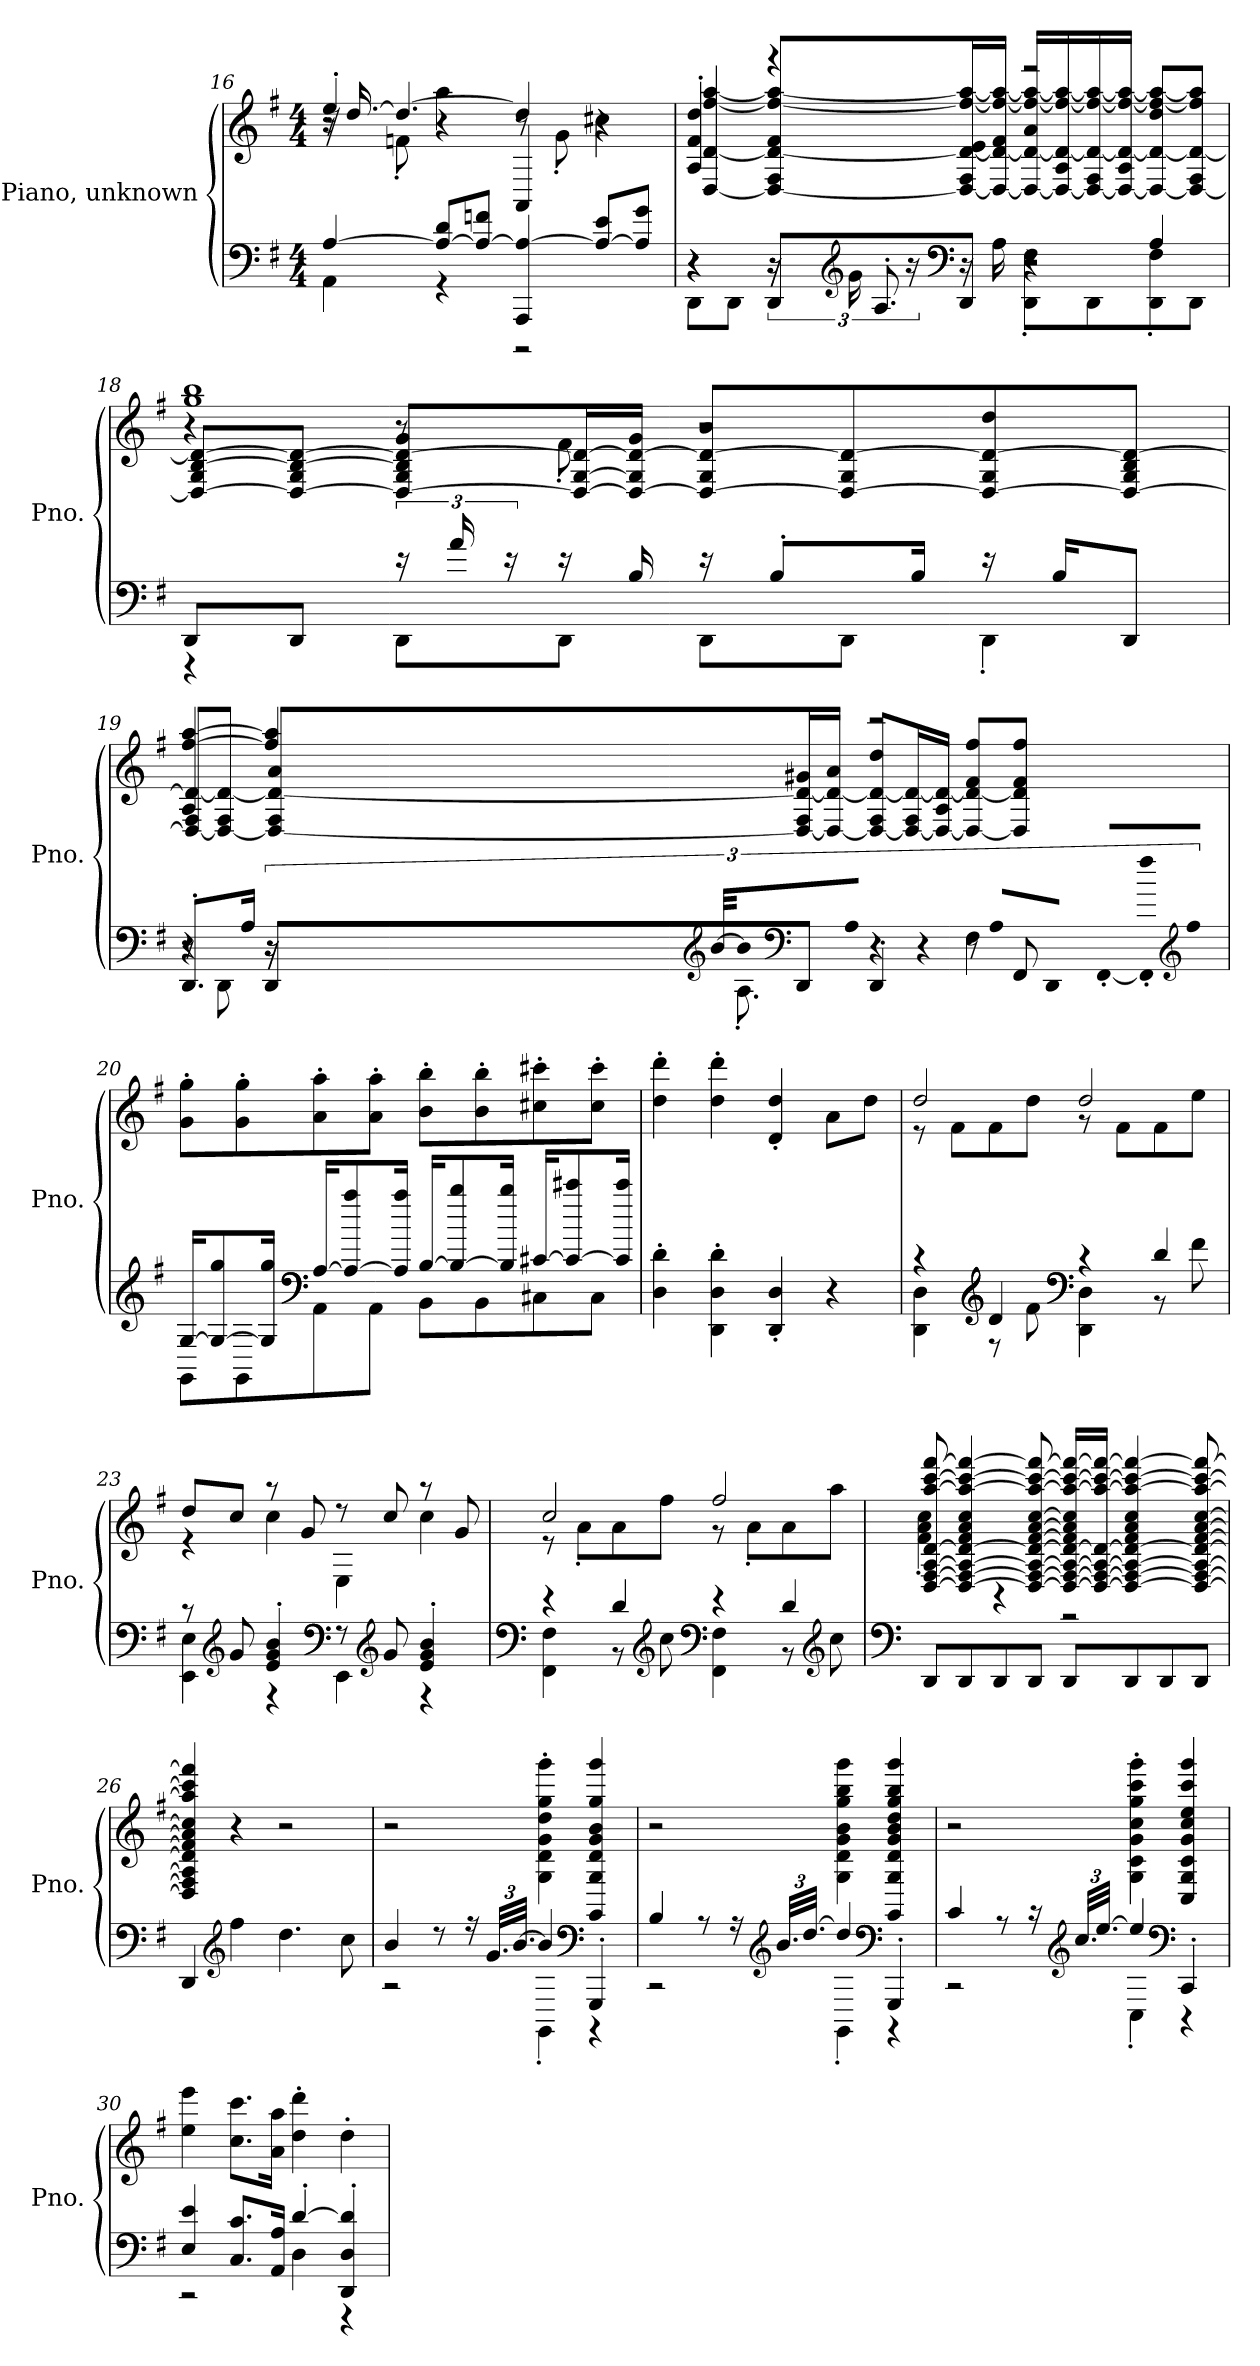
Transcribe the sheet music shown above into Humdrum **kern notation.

**kern	**kern
*part1	*part1
*staff2	*staff1
*I"Piano, unknown	*
*I'Pno.	*
*clefF4	*clefG2
*k[f#]	*k[f#]
*M4/4	*M4/4
=16	=16
*^	*^
*	*	*	*^
[4A/	4AA\	32r	8r	4ee'/
.	.	[16.dd/	.	.
.	.	4.dd/_	8fn'\	.
8A/_ 8d/L	4r	.	4aa\	4r
8A/_ 8fn/J	.	.	.	.
4AAA/ 4A/_	2r	4dd/]	8r	4AA/
.	.	.	8g'\	.
8A/_ 8e/L	.	4r	4cc#X\	4r
8A/] 8g/J	.	.	.	.
*	*	*	*v	*v
!!LO:PB:g=z
=17	=17	=17	=17
*	*^	*	*
4r	8DD\L	4r	4A/' 4f#/' 4dd/'	[4D/ [4d/ [4ff#/ [4aa/
.	8DD\J	.	.	.
16r	24r	8DD/L	4r	8D/_ 8F#/ 8d/_ 8f#/ 8ff#/_ 8aa/_L
*clefG2	*	*	*	*
.	24g\	.	.	.
8.A'/	.	.	.	.
.	24r	.	.	.
*clefF4	*	*	*	*
.	16r	8DD/J	.	16D/_ 16F#/ 16d/_ 16e/ 16ff#/_ 16aa/_L
.	16A\	.	.	16D/_ 16d/_ 16f#/ 16ff#/_ 16aa/_JJ
4r	8DD\' 8F#\'L	2r	2r	16D/_ 16d/_ 16a/ 16ff#/_ 16aa/_LL
.	.	.	.	16D/_ 16A/ 16d/_ 16ff#/_ 16aa/_
.	8DD\	.	.	16D/_ 16F#/ 16d/_ 16ff#/_ 16aa/_
.	.	.	.	16D/_ 16A/ 16d/_ 16ff#/_ 16aa/_JJ
4A/	8DD\' 8F#\'	.	.	8D/_ 8d/_ 8dd/ 8ff#/_ 8aa/_L
.	8DD\J	.	.	8D/_ 8F#/ 8d/_ 8ff#/] 8aa/]J
*	*v	*v	*	*
=18	=18	=18	=18
*	*	*	*^
8DD/L	4r	1gg 1bb	4r	8D/_ 8G/ [8B/ 8d/_L
8DD/J	.	.	.	8D/_ 8G/ 8B/_ 8d/_J
24r	8DD\L	.	8r	8D/_ 8G/ 8B/] 8d/_ 8g/L
24a/	.	.	.	.
24r	.	.	.	.
16r	8DD\J	.	8f#'\	16D/_ [16G/ 16d/_L
16B/	.	.	.	16D/_ 16G/] 16d/_ 16g/JJ
16r	8DD\L	.	2r	8D/_ 8G/ 8d/_ 8b/L
8B'/L	.	.	.	.
.	8DD\J	.	.	8D/_ 8G/ 8d/_
16B/Jk	.	.	.	.
16r	4DD'\	.	.	8D/_ 8G/ 8d/_ 8dd/
16B/KL	.	.	.	.
8DD/J	.	.	.	8D/_ 8G/ 8B/ 8d/_J
*	*	*	*v	*v
!!LO:LB:g=z
=19	=19	=19	=19
*	*^	*	*
8.DD'/L	8r	4r	4A/ [4ff#/ [4aa/	8D/_ 8F#/ 8d/_L
.	8DD\	.	.	8D/_ 8F#/ 8d/_J
16A/Jk	.	.	.	.
24r	16r	8DD/L	4ff#/] 4aa/]	8D/_ 8F#/ 8d/_ 8a/L
*clefG2	*	*	*	*
[48b/KKL	.	.	.	.
8b/]	8.A'\	.	.	.
*clefF4	*	*	*	*
.	.	8DD/J	.	16D/_ 16F#/ 16d/_ 16g#X/L
16A/Jk	.	.	.	16D/_ 16d/_ 16a/JJ
16r	4r	4DD'/	2r	8D/_ 8F#/ 8d/_ 8dd/L
16A/KL	.	.	.	.
8DD/J	.	.	.	16D/_ 16F#/ 16d/_L
.	.	.	.	16D/_ 16A/ 16d/_JJ
[16FF#'/KL	4F#\	8r	.	8D/_ 8d/_ 8f#/ 8ff#/L
8FF#/]' 8ff#/'	.	.	.	.
.	.	8FF#/	.	8D/] 8d/] 8f#/ 8ff#/J
*clefG2	*	*	*	*
16ff#/Jk	.	.	.	.
*	*v	*v	*	*
*	*	*v	*v
!!LO:LB:g=z
=20	=20	=20
[16G/KL	8GG\L	8g\' 8gg\'L
8G/_ 8gg/	.	.
.	8GG\	8g\' 8gg\'
16G/] 16gg/Jk	.	.
*clefF4	*	*
[16A/KL	8AA\	8a\' 8aa\'
8A/_ 8aa/	.	.
.	8AA\J	8a\' 8aa\'J
16A/] 16aa/Jk	.	.
[16B/KL	8BB\L	8b\' 8bb\'L
8B/_ 8bb/	.	.
.	8BB\	8b\' 8bb\'
16B/] 16bb/Jk	.	.
[16c#X/KL	8C#X\	8cc#X\' 8ccc#X\'
8c#/_ 8ccc#X/	.	.
.	8C#\J	8cc#\' 8ccc#\'J
16c#/] 16ccc#/Jk	.	.
*v	*v	*
=21	=21
4D\' 4d\'	4dd\' 4ddd\'
4DD\' 4D\' 4d\'	4dd\' 4ddd\'
4DD/' 4D/'	4d/' 4dd/'
4r	8a\L
.	8dd\J
=22	=22
*^	*^
4r	4DD\ 4D\	2dd/	8r
.	.	.	8f#\L
*clefG2	*	*	*
4d/	8r	.	8f#\
.	8f#\	.	8dd\J
*clefF4	*	*	*
4r	4DD\ 4D\	2dd/	8r
.	.	.	8f#\L
4d/	8r	.	8f#\
.	8f#\	.	8ee\J
!!LO:LB:g=z	!!
=23	=23	=23	=23
8r	4EE\ 4E\	8dd/L	4r
*clefG2	*	*	*
8g/	.	8cc/J	.
4e/' 4g/' 4b/'	4r	8r	4cc\
.	.	8g/	.
*clefF4	*	*	*
8r	4EE\	8r	4E\
*clefG2	*	*	*
8g/	.	8cc/	.
4e/' 4g/' 4b/'	4r	8r	4cc\
.	.	8g/	.
=24	=24	=24	=24
*clefF4	*	*	*
4r	4FF#\ 4F#\	2cc/	8r
.	.	.	8a'\L
4d/	8r	.	8a\
*clefG2	*	*	*
.	8cc\	.	8ff#\J
*clefF4	*	*	*
4r	4FF#\ 4F#\	2ff#/	8r
.	.	.	8a'\L
4d/	8r	.	8a\
*clefG2	*	*	*
.	8cc\	.	8aa\J
*v	*v	*	*
!!LO:LB:g=z	!!
=25	=25	=25
*clefF4	*	*
8DD/L	[8D/ [8F#/ [8A/ [8d/ [8aa/ [8ccc/ [8fff#/	4f#\' 4a\' 4cc\'
8DD/	4D/_ 4F#/_ 4A/_ 4d/_ 4f#/ 4a/ 4cc/ 4aa/_ 4ccc/_ 4fff#/_	.
8DD/	.	4r
8DD/J	8D/_ 8F#/_ 8A/_ 8d/_ [8f#/ [8a/ [8cc/ 8aa/_ 8ccc/_ 8fff#/_	.
8DD/L	16D/_ 16F#/_ 16A/_ 16d/_ 16f#/] 16a/] 16cc/] 16aa/_ 16ccc/_ 16fff#/_LL	2r
.	16D/_ 16F#/_ 16A/_ 16d/_ 16aa/_ 16ccc/_ 16fff#/_JJ	.
8DD/	4D/_ 4F#/_ 4A/_ 4d/_ 4f#/ 4a/ 4cc/ 4aa/_ 4ccc/_ 4fff#/_	.
8DD/	.	.
8DD/J	8D/_ 8F#/_ 8A/_ 8d/_ [8f#/ [8a/ [8cc/ 8aa/_ 8ccc/_ 8fff#/_	.
*	*v	*v
=26	=26
4DD/	4D/] 4F#/] 4A/] 4d/] 4f#/] 4a/] 4cc/] 4aa/] 4ccc/] 4fff#/]
*clefG2	*
4ff#\	4r
4.dd\	2r
8cc\	.
=27	=27
*^	*
4b/	2r	2r
8r	.	.
16r	.	.
*Xbrackettup	*	*
48.g/LLL	.	.
[48.b/JJJ	.	.
4b/]	4GG'\	4G\' 4d\' 4g\' 4dd\' 4gg\' 4ggg\'
*clefF4	*	*
4GGG'/	4r	4GG/ 4G/ 4d/ 4g/ 4b/ 4gg/ 4ggg/
!!LO:LB:g=z
=28	=28	=28
4B/	2r	2r
8r	.	.
16r	.	.
*clefG2	*	*
48.b/LLL	.	.
[48.dd/JJJ	.	.
4dd/]	4GG'\	4G\ 4d\ 4g\ 4b\ 4gg\ 4bb\ 4ggg\
*clefF4	*	*
4GGG'/	4r	4GG/ 4G/ 4d/ 4g/ 4b/ 4dd/ 4gg/ 4bb/ 4ggg/
=29	=29	=29
4c/	2r	2r
8r	.	.
16r	.	.
*clefG2	*	*
48.cc/LLL	.	.
[48.ee/JJJ	.	.
4ee/]	4C'\	4G\' 4c\' 4g\' 4cc\' 4gg\' 4ccc\' 4ggg\'
*clefF4	*	*
4CC'/	4r	4C/ 4G/ 4c/ 4g/ 4cc/ 4ee/ 4ccc/ 4ggg/
=30	=30	=30
4E/ 4e/	2r	4ee\ 4eee\
8.C/ 8.c/L	.	8.cc\ 8.ccc\L
16AA/ 16A/Jk	.	16a\ 16aa\Jk
[4d'/	4D\	4dd\' 4ddd\'
4DD/' 4D/' 4d/]'	4r	4dd'\
*v	*v	*
=	=
*-	*-
